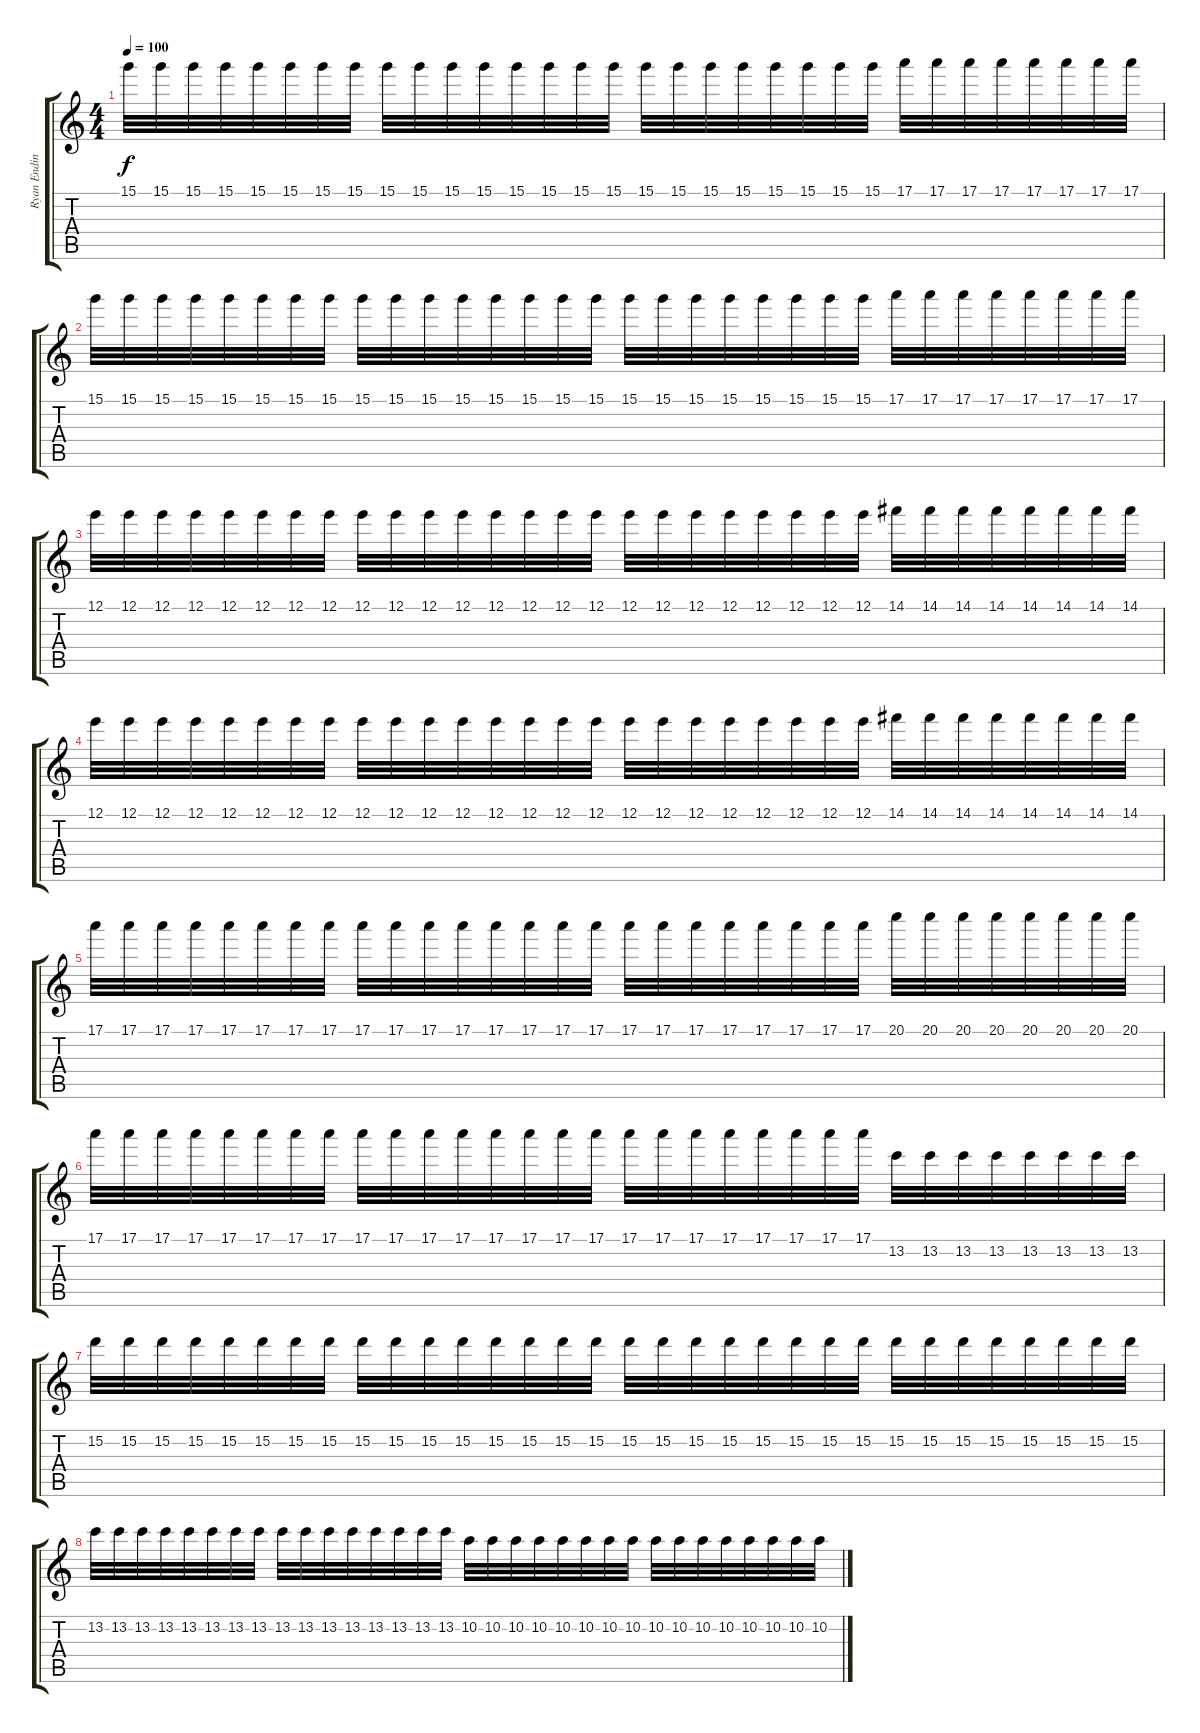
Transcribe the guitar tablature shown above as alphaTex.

\track ("Ryan Ending" "Ryan Endin") {instrument electricguitarjazz}
\staff {score tabs}
\tuning (E4 B3 G3 D3 A2 E2) {hide}
\ts (4 4)
\tempo 100
\clef g2
\ks c
15.1.32{dy f} 15.1.32 15.1.32 15.1.32 15.1.32 15.1.32 15.1.32 15.1.32 15.1.32 15.1.32 15.1.32 15.1.32 15.1.32 15.1.32 15.1.32 15.1.32 15.1.32 15.1.32 15.1.32 15.1.32 15.1.32 15.1.32 15.1.32 15.1.32 17.1.32 17.1.32 17.1.32 17.1.32 17.1.32 17.1.32 17.1.32 17.1.32 |
15.1.32 15.1.32 15.1.32 15.1.32 15.1.32 15.1.32 15.1.32 15.1.32 15.1.32 15.1.32 15.1.32 15.1.32 15.1.32 15.1.32 15.1.32 15.1.32 15.1.32 15.1.32 15.1.32 15.1.32 15.1.32 15.1.32 15.1.32 15.1.32 17.1.32 17.1.32 17.1.32 17.1.32 17.1.32 17.1.32 17.1.32 17.1.32 |
12.1.32 12.1.32 12.1.32 12.1.32 12.1.32 12.1.32 12.1.32 12.1.32 12.1.32 12.1.32 12.1.32 12.1.32 12.1.32 12.1.32 12.1.32 12.1.32 12.1.32 12.1.32 12.1.32 12.1.32 12.1.32 12.1.32 12.1.32 12.1.32 14.1.32 14.1.32 14.1.32 14.1.32 14.1.32 14.1.32 14.1.32 14.1.32 |
12.1.32 12.1.32 12.1.32 12.1.32 12.1.32 12.1.32 12.1.32 12.1.32 12.1.32 12.1.32 12.1.32 12.1.32 12.1.32 12.1.32 12.1.32 12.1.32 12.1.32 12.1.32 12.1.32 12.1.32 12.1.32 12.1.32 12.1.32 12.1.32 14.1.32 14.1.32 14.1.32 14.1.32 14.1.32 14.1.32 14.1.32 14.1.32 |
17.1.32 17.1.32 17.1.32 17.1.32 17.1.32 17.1.32 17.1.32 17.1.32 17.1.32 17.1.32 17.1.32 17.1.32 17.1.32 17.1.32 17.1.32 17.1.32 17.1.32 17.1.32 17.1.32 17.1.32 17.1.32 17.1.32 17.1.32 17.1.32 20.1.32 20.1.32 20.1.32 20.1.32 20.1.32 20.1.32 20.1.32 20.1.32 |
17.1.32 17.1.32 17.1.32 17.1.32 17.1.32 17.1.32 17.1.32 17.1.32 17.1.32 17.1.32 17.1.32 17.1.32 17.1.32 17.1.32 17.1.32 17.1.32 17.1.32 17.1.32 17.1.32 17.1.32 17.1.32 17.1.32 17.1.32 17.1.32 13.2.32 13.2.32 13.2.32 13.2.32 13.2.32 13.2.32 13.2.32 13.2.32 |
15.2.32 15.2.32 15.2.32 15.2.32 15.2.32 15.2.32 15.2.32 15.2.32 15.2.32 15.2.32 15.2.32 15.2.32 15.2.32 15.2.32 15.2.32 15.2.32 15.2.32 15.2.32 15.2.32 15.2.32 15.2.32 15.2.32 15.2.32 15.2.32 15.2.32 15.2.32 15.2.32 15.2.32 15.2.32 15.2.32 15.2.32 15.2.32 |
13.2.32 13.2.32 13.2.32 13.2.32 13.2.32 13.2.32 13.2.32 13.2.32 13.2.32 13.2.32 13.2.32 13.2.32 13.2.32 13.2.32 13.2.32 13.2.32 10.2.32 10.2.32 10.2.32 10.2.32 10.2.32 10.2.32 10.2.32 10.2.32 10.2.32 10.2.32 10.2.32 10.2.32 10.2.32 10.2.32 10.2.32 10.2.32
